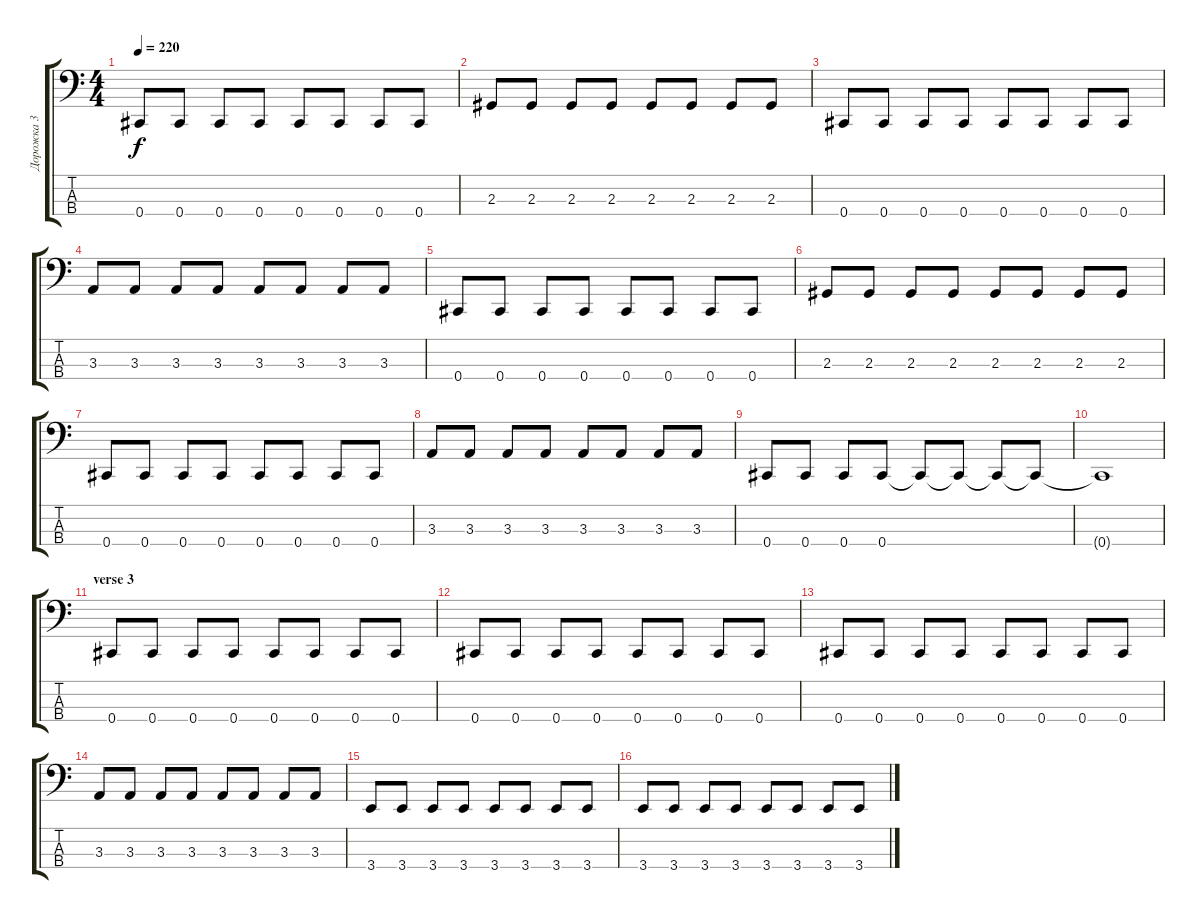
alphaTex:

\track ("Дорожка 3" "Дорожка 3") {instrument electricbassfinger}
\staff {score tabs}
\tuning (E2 B1 Gb1 Db1) {hide}
\ts (4 4)
\tempo 220
\clef f4
\ks c
0.4.8{dy f} 0.4.8 0.4.8 0.4.8 0.4.8 0.4.8 0.4.8 0.4.8 |
2.3.8 2.3.8 2.3.8 2.3.8 2.3.8 2.3.8 2.3.8 2.3.8 |
0.4.8 0.4.8 0.4.8 0.4.8 0.4.8 0.4.8 0.4.8 0.4.8 |
3.3.8 3.3.8 3.3.8 3.3.8 3.3.8 3.3.8 3.3.8 3.3.8 |
0.4.8 0.4.8 0.4.8 0.4.8 0.4.8 0.4.8 0.4.8 0.4.8 |
2.3.8 2.3.8 2.3.8 2.3.8 2.3.8 2.3.8 2.3.8 2.3.8 |
0.4.8 0.4.8 0.4.8 0.4.8 0.4.8 0.4.8 0.4.8 0.4.8 |
3.3.8 3.3.8 3.3.8 3.3.8 3.3.8 3.3.8 3.3.8 3.3.8 |
0.4.8 0.4.8 0.4.8 0.4.8 0.4{t}.8 0.4{t}.8 0.4{t}.8 0.4{t}.8 |
0.4{t}.1 |
\section ("" "verse 3")
0.4.8 0.4.8 0.4.8 0.4.8 0.4.8 0.4.8 0.4.8 0.4.8 |
0.4.8 0.4.8 0.4.8 0.4.8 0.4.8 0.4.8 0.4.8 0.4.8 |
0.4.8 0.4.8 0.4.8 0.4.8 0.4.8 0.4.8 0.4.8 0.4.8 |
3.3.8 3.3.8 3.3.8 3.3.8 3.3.8 3.3.8 3.3.8 3.3.8 |
3.4.8 3.4.8 3.4.8 3.4.8 3.4.8 3.4.8 3.4.8 3.4.8 |
3.4.8 3.4.8 3.4.8 3.4.8 3.4.8 3.4.8 3.4.8 3.4.8
